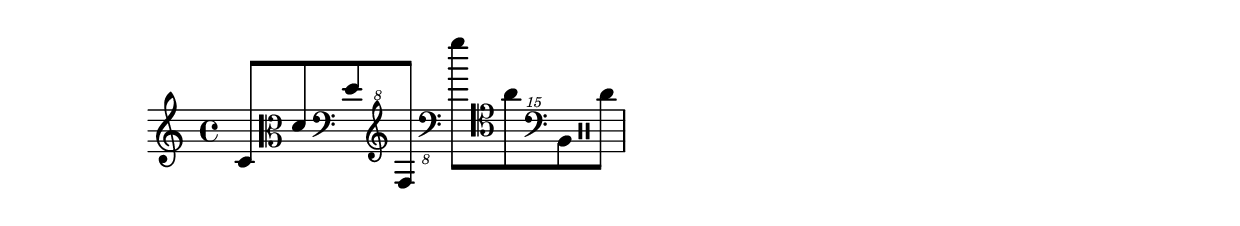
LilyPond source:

\version "2.19.83"
\language "english"
\score
{
    \new Staff
    {
        \clef "treble"
        c'8
        \clef "alto"
        d'8
        \clef "bass"
        e'8
        \clef "treble^8"
        f'8
        \clef "bass_8"
        g'8
        \clef "tenor"
        a'8
        \clef "bass^15"
        b'8
        \clef "percussion"
        c''8
    }
}